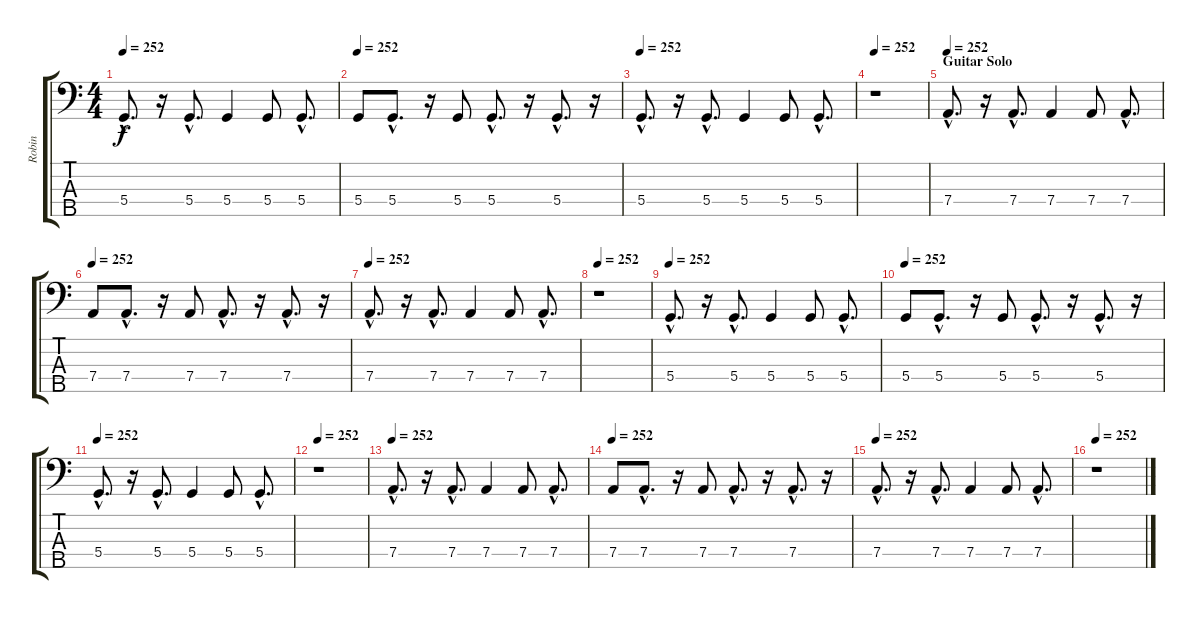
\track ("Robin" "Robin") {instrument electricbassfinger}
\staff {score tabs}
\tuning (F2 C2 G1 D1 A0) {hide}
\ts (4 4)
\tempo 252
\clef f4
\ks c
5.4{hac}.8{d dy f} r.16 5.4{hac}.8{d} 5.4.4 5.4.8 5.4{hac}.8{d} |
\tempo 252
5.4.8 5.4{hac}.8{d} r.16 5.4.8 5.4{hac}.8{d} r.16 5.4{hac}.8{d} r.16 |
\tempo 252
5.4{hac}.8{d} r.16 5.4{hac}.8{d} 5.4.4 5.4.8 5.4{hac}.8{d} |
\tempo 252
r.1 |
\section ("" "Guitar Solo")
\tempo 252
7.4{hac}.8{d} r.16 7.4{hac}.8{d} 7.4.4 7.4.8 7.4{hac}.8{d} |
\tempo 252
7.4.8 7.4{hac}.8{d} r.16 7.4.8 7.4{hac}.8{d} r.16 7.4{hac}.8{d} r.16 |
\tempo 252
7.4{hac}.8{d} r.16 7.4{hac}.8{d} 7.4.4 7.4.8 7.4{hac}.8{d} |
\tempo 252
r.1 |
\tempo 252
5.4{hac}.8{d} r.16 5.4{hac}.8{d} 5.4.4 5.4.8 5.4{hac}.8{d} |
\tempo 252
5.4.8 5.4{hac}.8{d} r.16 5.4.8 5.4{hac}.8{d} r.16 5.4{hac}.8{d} r.16 |
\tempo 252
5.4{hac}.8{d} r.16 5.4{hac}.8{d} 5.4.4 5.4.8 5.4{hac}.8{d} |
\tempo 252
r.1 |
\tempo 252
7.4{hac}.8{d} r.16 7.4{hac}.8{d} 7.4.4 7.4.8 7.4{hac}.8{d} |
\tempo 252
7.4.8 7.4{hac}.8{d} r.16 7.4.8 7.4{hac}.8{d} r.16 7.4{hac}.8{d} r.16 |
\tempo 252
7.4{hac}.8{d} r.16 7.4{hac}.8{d} 7.4.4 7.4.8 7.4{hac}.8{d} |
\tempo 252
r.1
